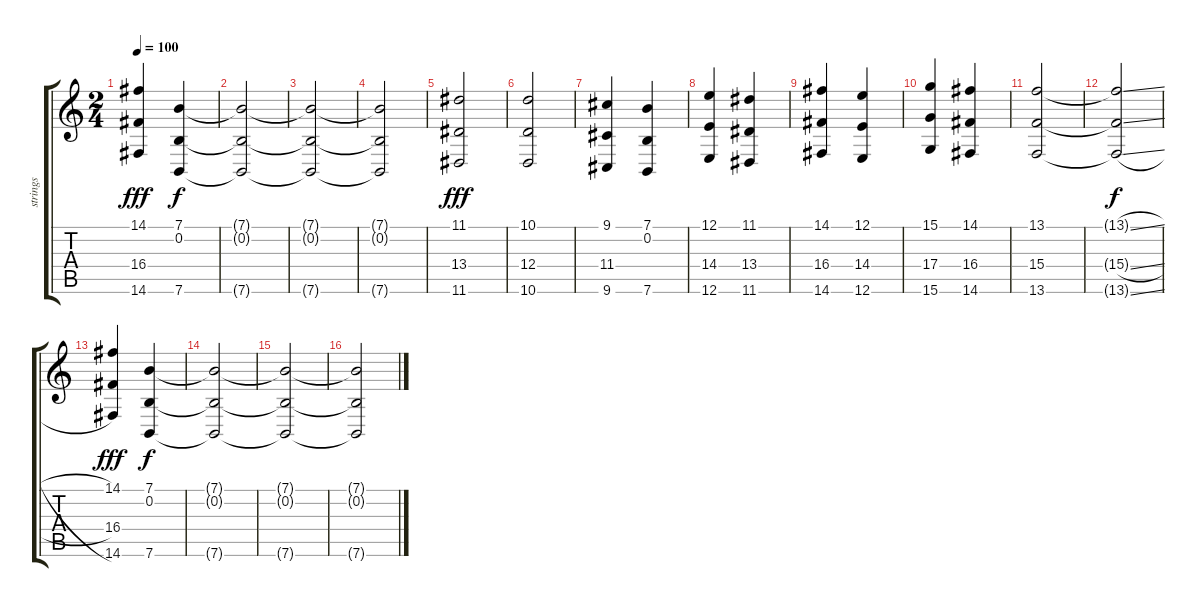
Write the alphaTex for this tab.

\track ("strings" "strings") {instrument tremolostrings}
\staff {score tabs}
\tuning (E4 B3 G3 D3 A2 E2) {hide}
\ts (2 4)
\tempo 100
\clef g2
\ks c
(14.1 16.4 14.6).4{dy fff} (7.1 0.2 7.6).4{dy f} |
(7.1{t} 0.2{t} 7.6{t}).2 |
(7.1{t} 0.2{t} 7.6{t}).2 |
(7.1{t} 0.2{t} 7.6{t}).2 |
(11.1 13.4 11.6).2{dy fff} |
(10.1 12.4 10.6).2 |
(9.1 11.4 9.6).4 (7.1 0.2 7.6).4 |
(12.1 14.4 12.6).4 (11.1 13.4 11.6).4 |
(14.1 16.4 14.6).4 (12.1 14.4 12.6).4 |
(15.1 17.4 15.6).4 (14.1 16.4 14.6).4 |
(13.1 15.4 13.6).2 |
(13.1{sl t} 15.4{sl t} 13.6{sl t}).2{dy f} |
(14.1 16.4 14.6).4{dy fff} (7.1 0.2 7.6).4{dy f} |
(7.1{t} 0.2{t} 7.6{t}).2 |
(7.1{t} 0.2{t} 7.6{t}).2 |
(7.1{t} 0.2{t} 7.6{t}).2
